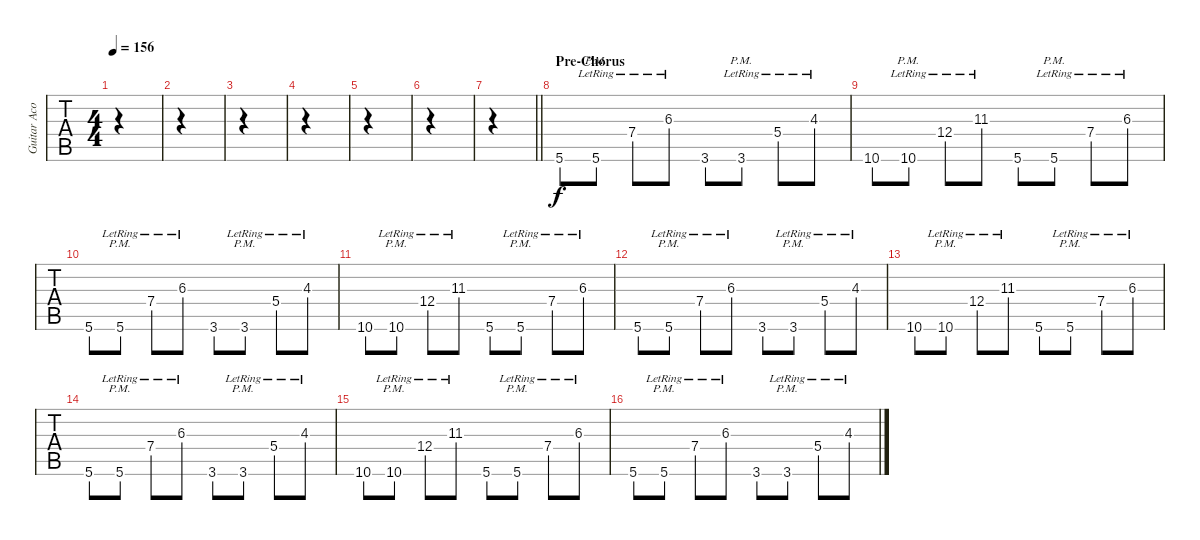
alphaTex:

\track ("Guitar Acoustic" "Guitar Aco") {instrument acousticguitarsteel}
\staff {tabs}
\tuning (Eb4 Bb3 Gb3 Db3 Ab2 Eb2) {hide}
\ts (4 4)
\tempo 156
\clef g2
\ks c
|
|
|
|
|
|
\barLineRight lightlight
|
\section ("" "Pre-Chorus")
5.6.8 5.6{pm lr}.8 7.4{lr}.8 6.3{lr}.8 3.6.8 3.6{pm lr}.8 5.4{lr}.8 4.3{lr}.8 |
10.6.8 10.6{pm lr}.8 12.4{lr}.8 11.3{lr}.8 5.6.8 5.6{pm lr}.8 7.4{lr}.8 6.3{lr}.8 |
5.6.8 5.6{pm lr}.8 7.4{lr}.8 6.3{lr}.8 3.6.8 3.6{pm lr}.8 5.4{lr}.8 4.3{lr}.8 |
10.6.8 10.6{pm lr}.8 12.4{lr}.8 11.3{lr}.8 5.6.8 5.6{pm lr}.8 7.4{lr}.8 6.3{lr}.8 |
5.6.8 5.6{pm lr}.8 7.4{lr}.8 6.3{lr}.8 3.6.8 3.6{pm lr}.8 5.4{lr}.8 4.3{lr}.8 |
10.6.8 10.6{pm lr}.8 12.4{lr}.8 11.3{lr}.8 5.6.8 5.6{pm lr}.8 7.4{lr}.8 6.3{lr}.8 |
5.6.8 5.6{pm lr}.8 7.4{lr}.8 6.3{lr}.8 3.6.8 3.6{pm lr}.8 5.4{lr}.8 4.3{lr}.8 |
10.6.8 10.6{pm lr}.8 12.4{lr}.8 11.3{lr}.8 5.6.8 5.6{pm lr}.8 7.4{lr}.8 6.3{lr}.8 |
5.6.8 5.6{pm lr}.8 7.4{lr}.8 6.3{lr}.8 3.6.8 3.6{pm lr}.8 5.4{lr}.8 4.3{lr}.8
